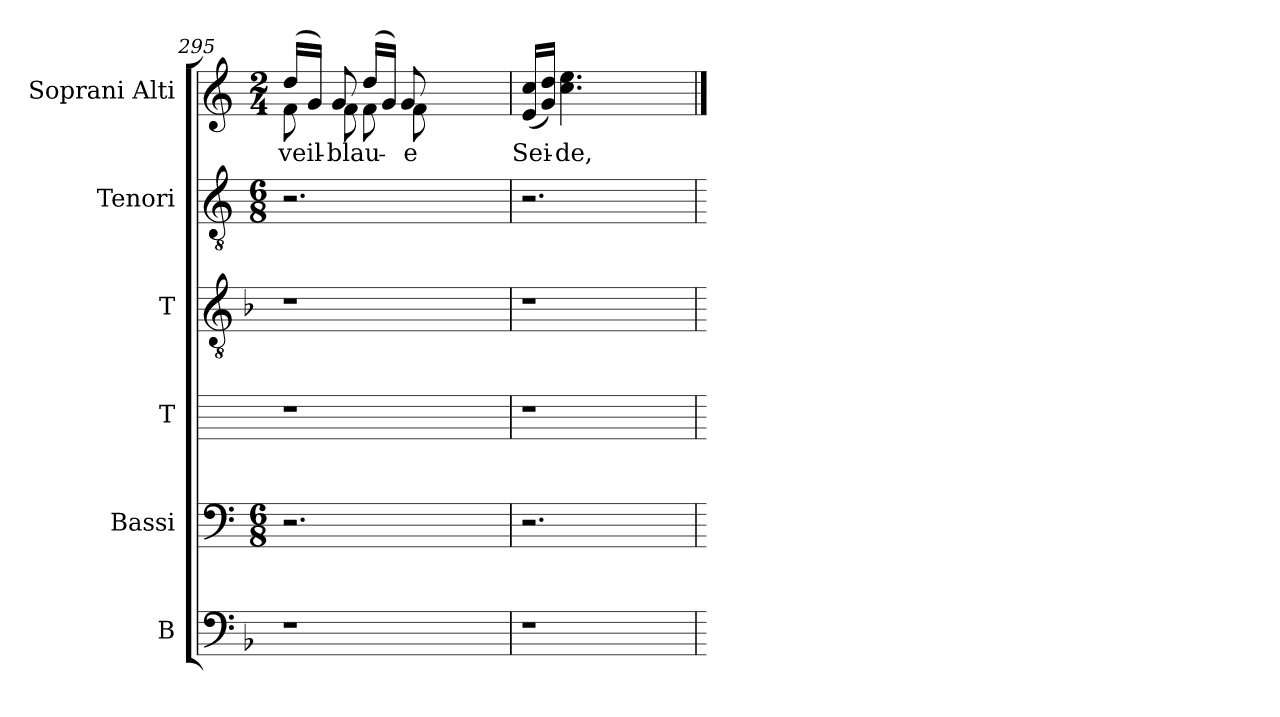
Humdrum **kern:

**kern	**kern	**kern	**kern	**kern	**kern	**text
*part6	*part5	*part4	*part3	*part2	*part1	*part1
*staff6	*staff5	*staff4	*staff3	*staff2	*staff1	*staff1
*I"B	*I"Bassi	*I"T	*I"T	*I"Tenori	*I"Soprani  Alti	*
*I'B	*I'B	*I'T	*I'T	*I'T	*I'S  A	*
*clefF4	*clefF4	*	*clefGv2	*clefGv2	*clefG2	*
*k[b-]	*k[]	*	*k[b-]	*k[]	*k[]	*
*F:	*C:	*	*F:	*C:	*C:	*
*	*M6/8	*	*	*M6/8	*M2/4	*
=295	=295	=295	=295	=295	=295	=295
!	!	!	!	!	!	!LO:LY:b:cj
*	*	*	*	*	*^	*
1r	2.r	1r	1r	2.r	(>16dd/L	8f\	veil-
.	.	.	.	.	16g/J)	.	.
!	!	!	!	!	!	!	!LO:LY:b
!	!	!	!	!	!	!	!LO:LY:b:cj
.	.	.	.	.	8g/	8f\	-blau-
.	.	.	.	.	(>16dd/L	8f\	.
.	.	.	.	.	16g/J)	.	.
!	!	!	!	!	!	!	!LO:LY:b:cj
.	.	.	.	.	8g/	8f\	-e
.	.	.	.	.	2ryy	2ryy	.
.	4ryy	.	.	4ryy	.	.	.
*	*	*	*	*	*v	*v	*
=296	=296	=296	=296	=296	=296	=296
!	!	!	!	!	!	!LO:LY:b:cj
1r	2.r	1r	1r	2.r	(<16cc/ 16e/L	Sei-
.	.	.	.	.	16dd/ 16g/J)	.
!	!	!	!	!	!	!LO:LY:b:cj
.	.	.	.	.	4.ee\ 4.cc\	-de,
.	.	.	.	.	2ryy	.
.	4ryy	.	.	4ryy	.	.
=	=	=	=	=	==	==
*-	*-	*-	*-	*-	*-	*-
